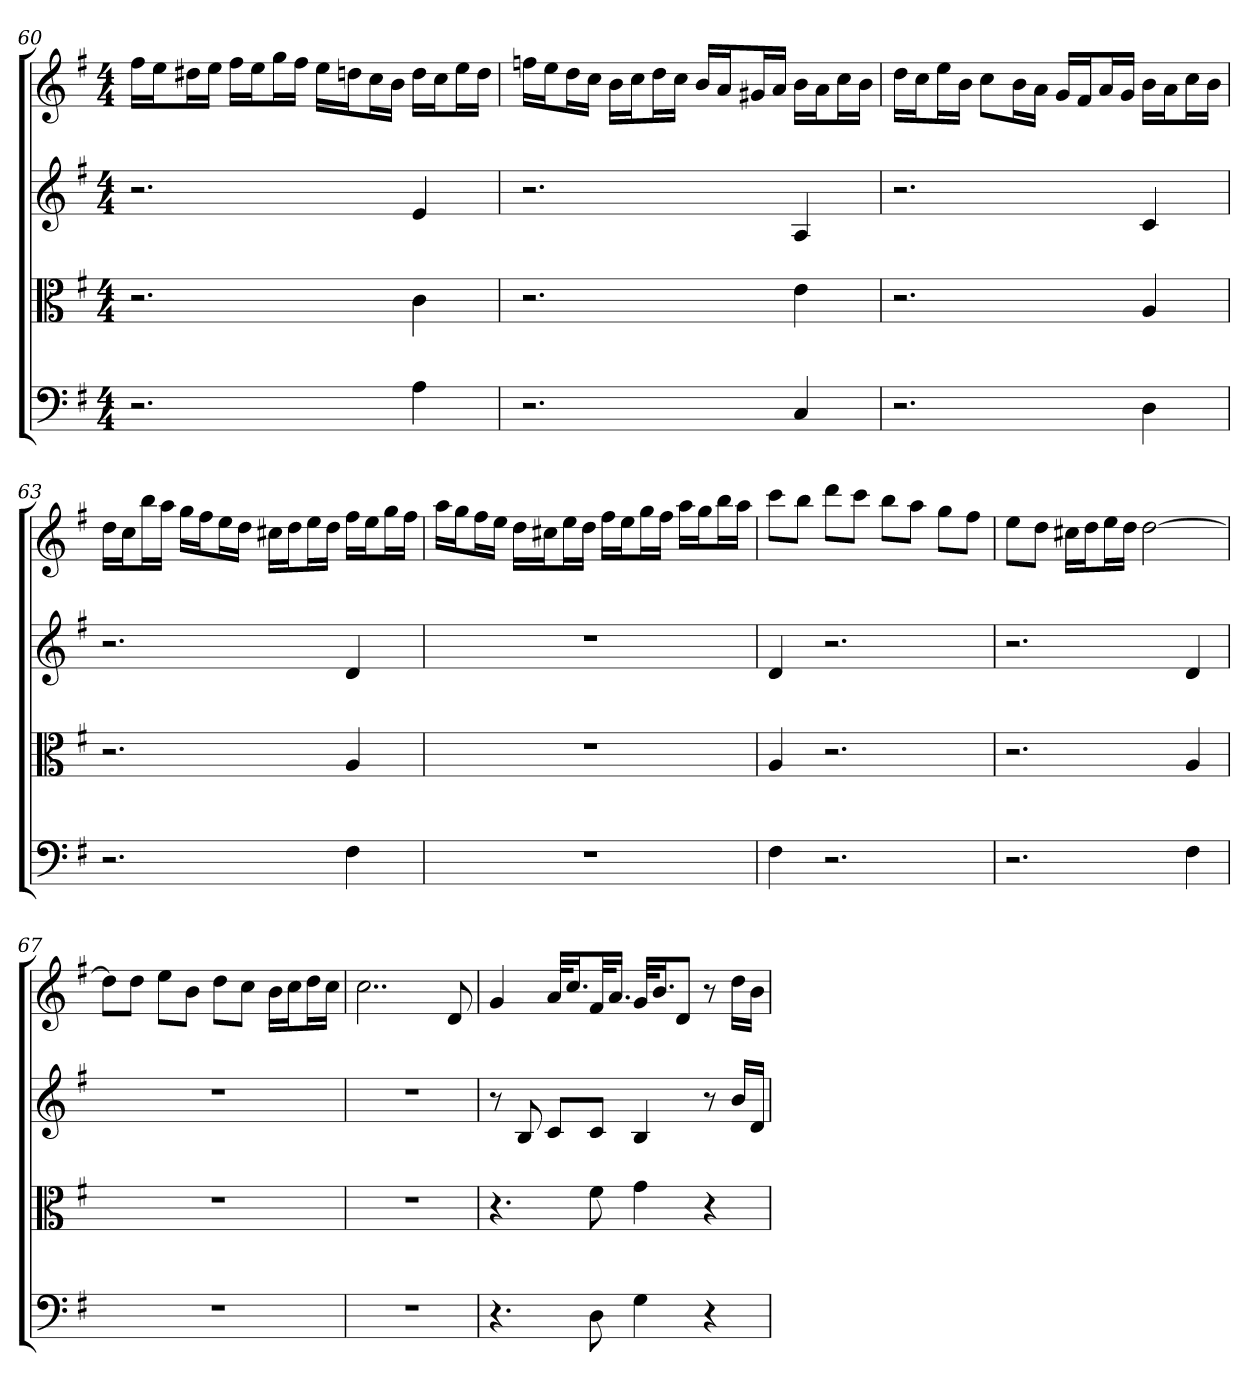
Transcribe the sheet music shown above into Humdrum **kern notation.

**kern	**kern	**kern	**kern
*part4	*part3	*part2	*part1
*staff4	*staff3	*staff2	*staff1
*clefF4	*clefC3	*	*
*k[f#]	*k[f#]	*k[f#]	*k[f#]
*G:	*G:	*G:	*G:
*M4/4	*M4/4	*M4/4	*M4/4
=60	=60	=60	=60
2.r	2.r	2.r	16ff#LL
.	.	.	16eeJ
.	.	.	16dd#XL
.	.	.	16eeJJ
.	.	.	16ff#LL
.	.	.	16eeJ
.	.	.	16ggL
.	.	.	16ff#JJ
.	.	.	16eeLL
.	.	.	16ddnJ
.	.	.	16ccL
.	.	.	16bJJ
4A	4c	4e	16ddLL
.	.	.	16ccJ
.	.	.	16eeL
.	.	.	16ddJJ
=61	=61	=61	=61
2.r	2.r	2.r	16ffnLL
.	.	.	16eeJ
.	.	.	16ddL
.	.	.	16ccJJ
.	.	.	16bLL
.	.	.	16ccJ
.	.	.	16ddL
.	.	.	16ccJJ
.	.	.	16bLL
.	.	.	16aJ
.	.	.	16g#XL
.	.	.	16aJJ
4C	4e	4A	16bLL
.	.	.	16aJ
.	.	.	16ccL
.	.	.	16bJJ
=62	=62	=62	=62
2.r	2.r	2.r	16ddLL
.	.	.	16ccJ
.	.	.	16eeL
.	.	.	16bJJ
.	.	.	8ccL
.	.	.	16bL
.	.	.	16aJJ
.	.	.	16gLL
.	.	.	16f#J
.	.	.	16aL
.	.	.	16gJJ
4D	4A	4c	16bLL
.	.	.	16aJ
.	.	.	16ccL
.	.	.	16bJJ
=63	=63	=63	=63
2.r	2.r	2.r	16ddLL
.	.	.	16ccJ
.	.	.	16bbL
.	.	.	16aaJJ
.	.	.	16ggLL
.	.	.	16ff#J
.	.	.	16eeL
.	.	.	16ddJJ
.	.	.	16cc#XLL
.	.	.	16ddJ
.	.	.	16eeL
.	.	.	16ddJJ
4F#	4A	4d	16ff#LL
.	.	.	16eeJ
.	.	.	16ggL
.	.	.	16ff#JJ
=64	=64	=64	=64
1r	1r	1r	16aaLL
.	.	.	16ggJ
.	.	.	16ff#L
.	.	.	16eeJJ
.	.	.	16ddLL
.	.	.	16cc#XJ
.	.	.	16eeL
.	.	.	16ddJJ
.	.	.	16ff#LL
.	.	.	16eeJ
.	.	.	16ggL
.	.	.	16ff#JJ
.	.	.	16aaLL
.	.	.	16ggJ
.	.	.	16bbL
.	.	.	16aaJJ
=65	=65	=65	=65
4F#	4A	4d	8cccL
.	.	.	8bbJ
2.r	2.r	2.r	8dddL
.	.	.	8cccJ
.	.	.	8bbL
.	.	.	8aaJ
.	.	.	8ggL
.	.	.	8ff#J
=66	=66	=66	=66
2.r	2.r	2.r	8eeL
.	.	.	8ddJ
.	.	.	16cc#XLL
.	.	.	16ddJ
.	.	.	16eeL
.	.	.	16ddJJ
.	.	.	[2dd
4F#	4A	4d	.
=67	=67	=67	=67
1r	1r	1r	8ddL]
.	.	.	8ddJ
.	.	.	8eeL
.	.	.	8bJ
.	.	.	8ddL
.	.	.	8ccJ
.	.	.	16bLL
.	.	.	16ccJ
.	.	.	16ddL
.	.	.	16ccJJ
=68	=68	=68	=68
1r	1r	1r	2..cc
.	.	.	8d
=69	=69	=69	=69
4.r	4.r	8r	4g
.	.	8B	.
.	.	8cL	32aKLL
.	.	.	16.ccJ
8D	8f#	8cJ	32f#KL
.	.	.	16.aJJ
4G	4g	4B	32gKLL
.	.	.	16.bJ
.	.	.	8dJ
4r	4r	8r	8r
.	.	16bLL	16ddLL
.	.	16dJJ	16bJJ
=	=	=	=
*-	*-	*-	*-
